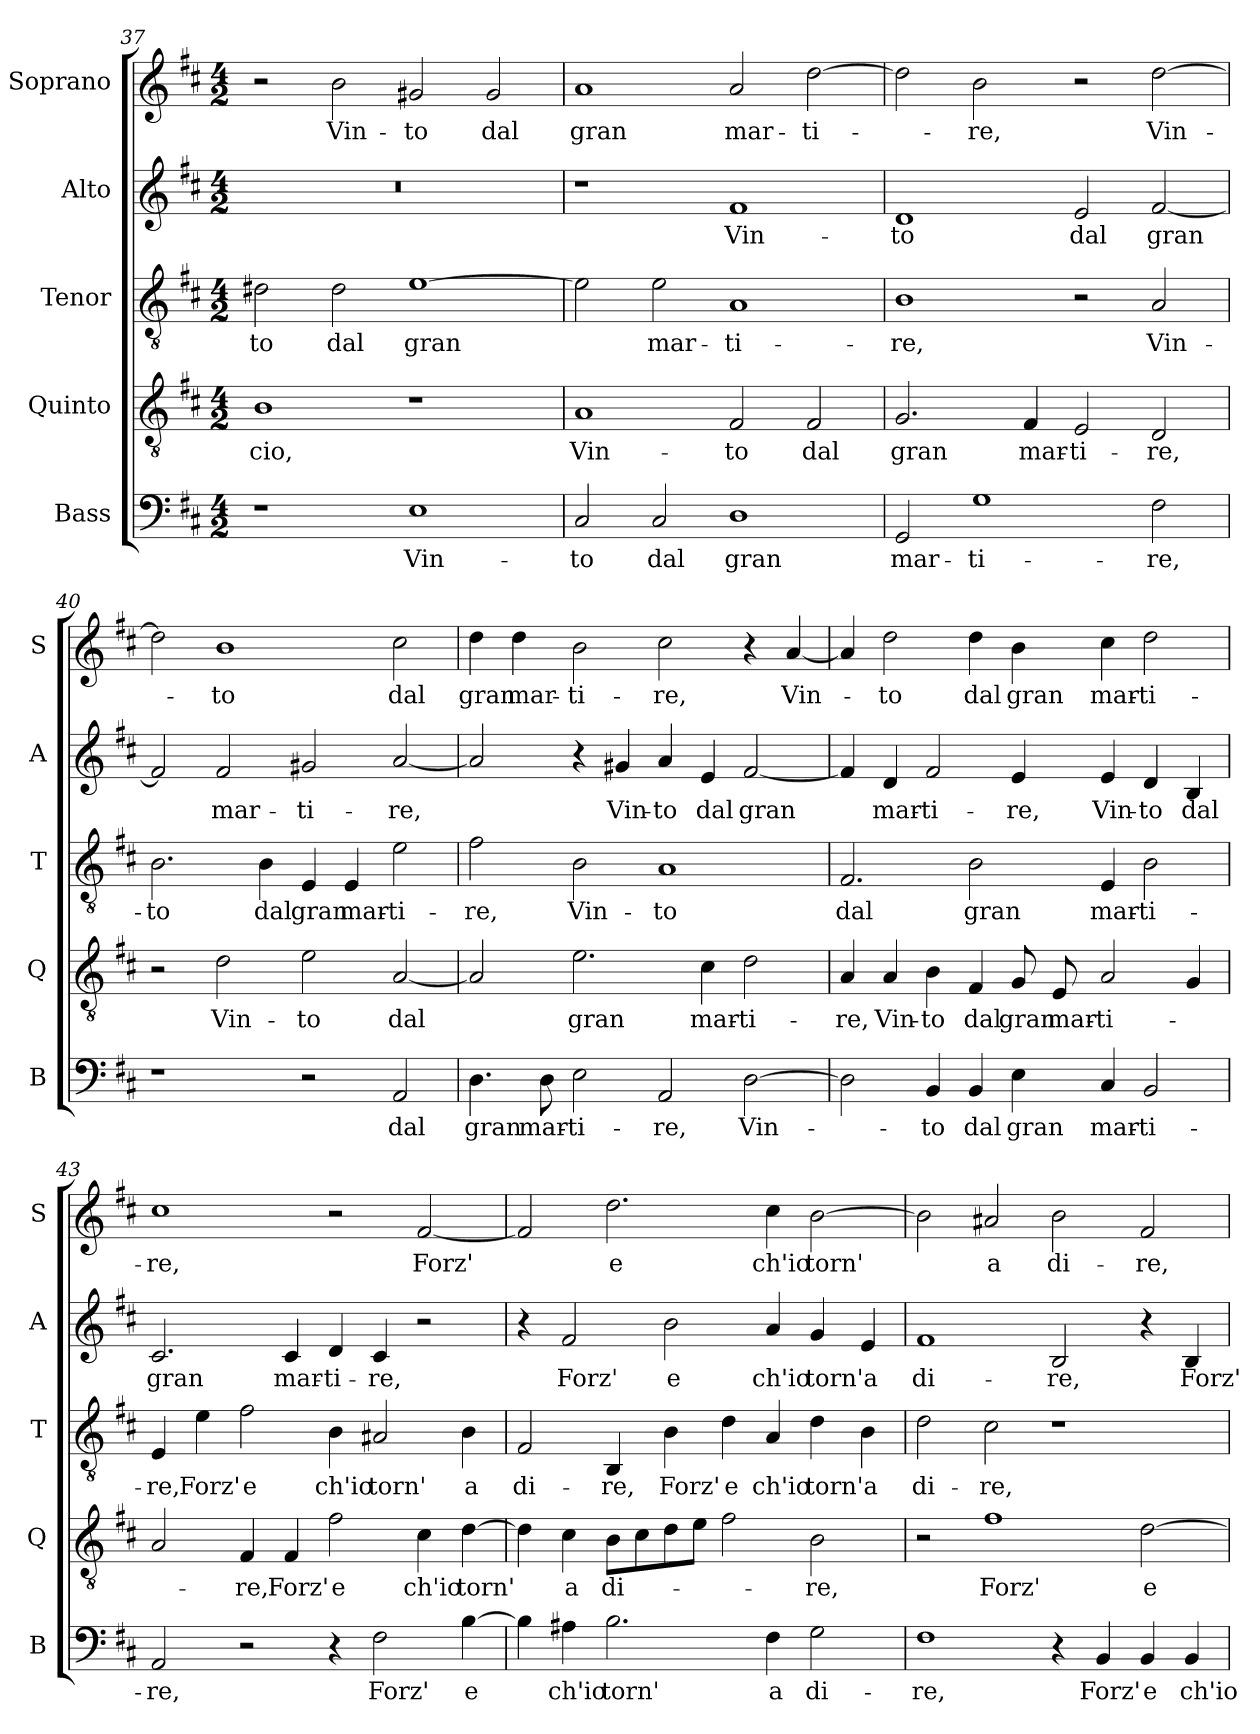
**kern	**text	**kern	**text	**kern	**text	**kern	**text	**kern	**text
*part5	*part5	*part4	*part4	*part3	*part3	*part2	*part2	*part1	*part1
*staff5	*staff5	*staff4	*staff4	*staff3	*staff3	*staff2	*staff2	*staff1	*staff1
*I"Bass	*	*I"Quinto	*	*I"Tenor	*	*I"Alto	*	*I"Soprano	*
*I'B	*	*I'Q	*	*I'T	*	*I'A	*	*I'S	*
*clefF4	*	*clefGv2	*	*clefGv2	*	*clefG2	*	*clefG2	*
*k[f#c#]	*	*k[f#c#]	*	*k[f#c#]	*	*k[f#c#]	*	*k[f#c#]	*
*D:	*	*D:	*	*D:	*	*D:	*	*D:	*
*M4/2	*	*M4/2	*	*M4/2	*	*M4/2	*	*M4/2	*
=37	=37	=37	=37	=37	=37	=37	=37	=37	=37
!	!	!	!LO:LY:b	!	!LO:LY:b	!	!	!	!
1r	.	1B	-cio,	2d#X\	-to	0r	.	2r	.
!	!	!	!	!	!LO:LY:b	!	!	!	!LO:LY:b
.	.	.	.	2d#\	dal	.	.	2b\	Vin-
!	!LO:LY:b	!	!	!	!LO:LY:b	!	!	!	!LO:LY:b
1E	Vin-	1r	.	[1e	gran	.	.	2g#X/	-to
!	!	!	!	!	!	!	!	!	!LO:LY:b
.	.	.	.	.	.	.	.	2g#/	dal
=38	=38	=38	=38	=38	=38	=38	=38	=38	=38
!	!LO:LY:b	!	!LO:LY:b	!	!	!	!	!	!LO:LY:b
2C#/	-to	1A	Vin-	2e\]	.	1r	.	1a	gran
!	!LO:LY:b	!	!	!	!LO:LY:b	!	!	!	!
2C#/	dal	.	.	2e\	mar-	.	.	.	.
!	!LO:LY:b	!	!LO:LY:b	!	!LO:LY:b	!	!LO:LY:b	!	!LO:LY:b
1D	gran	2F#/	-to	1A	-ti-	1f#	Vin-	2a/	mar-
!	!	!	!LO:LY:b	!	!	!	!	!	!LO:LY:b
.	.	2F#/	dal	.	.	.	.	[2dd\	-ti-
=39	=39	=39	=39	=39	=39	=39	=39	=39	=39
!	!LO:LY:b	!	!LO:LY:b	!	!LO:LY:b	!	!LO:LY:b	!	!
2GG/	mar-	2.G/	gran	1B	-re,	1d	-to	2dd\]	.
!	!LO:LY:b	!	!	!	!	!	!	!	!LO:LY:b
1G	-ti-	.	.	.	.	.	.	2b\	-re,
!	!	!	!LO:LY:b	!	!	!	!	!	!
.	.	4F#/	mar-	.	.	.	.	.	.
!	!	!	!LO:LY:b	!	!	!	!LO:LY:b	!	!
.	.	2E/	-ti-	2r	.	2e/	dal	2r	.
!	!LO:LY:b	!	!LO:LY:b	!	!LO:LY:b	!	!LO:LY:b	!	!LO:LY:b
2F#\	-re,	2D/	-re,	2A/	Vin-	[2f#/	gran	[2dd\	Vin-
!!LO:PB:g=z
=40	=40	=40	=40	=40	=40	=40	=40	=40	=40
!	!	!	!	!	!LO:LY:b	!	!	!	!
1r	.	2r	.	2.B\	-to	2f#/]	.	2dd\]	.
!	!	!	!LO:LY:b	!	!	!	!LO:LY:b	!	!LO:LY:b
.	.	2d\	Vin-	.	.	2f#/	mar-	1b	-to
!	!	!	!	!	!LO:LY:b	!	!	!	!
.	.	.	.	4B\	dal	.	.	.	.
!	!	!	!LO:LY:b	!	!LO:LY:b	!	!LO:LY:b	!	!
2r	.	2e\	-to	4E/	gran	2g#X/	-ti-	.	.
!	!	!	!	!	!LO:LY:b	!	!	!	!
.	.	.	.	4E/	mar-	.	.	.	.
!	!LO:LY:b	!	!LO:LY:b	!	!LO:LY:b	!	!LO:LY:b	!	!LO:LY:b
2AA/	dal	[2A/	dal	2e\	-ti-	[2a/	-re,	2cc#\	dal
=41	=41	=41	=41	=41	=41	=41	=41	=41	=41
!	!LO:LY:b	!	!	!	!LO:LY:b	!	!	!	!LO:LY:b
4.D\	gran	2A/]	.	2f#\	-re,	2a/]	.	4dd\	gran
!	!	!	!	!	!	!	!	!	!LO:LY:b
.	.	.	.	.	.	.	.	4dd\	mar-
!	!LO:LY:b	!	!	!	!	!	!	!	!
8D\	mar-	.	.	.	.	.	.	.	.
!	!LO:LY:b	!	!LO:LY:b	!	!LO:LY:b	!	!	!	!LO:LY:b
2E\	-ti-	2.e\	gran	2B\	Vin-	4r	.	2b\	-ti-
!	!	!	!	!	!	!	!LO:LY:b	!	!
.	.	.	.	.	.	4g#X/	Vin-	.	.
!	!LO:LY:b	!	!	!	!LO:LY:b	!	!LO:LY:b	!	!LO:LY:b
2AA/	-re,	.	.	1A	-to	4a/	-to	2cc#\	-re,
!	!	!	!LO:LY:b	!	!	!	!LO:LY:b	!	!
.	.	4c#\	mar-	.	.	4e/	dal	.	.
!	!LO:LY:b	!	!LO:LY:b	!	!	!	!LO:LY:b	!	!
[2D\	Vin-	2d\	-ti-	.	.	[2f#/	gran	4r	.
!	!	!	!	!	!	!	!	!	!LO:LY:b
.	.	.	.	.	.	.	.	[4a/	Vin-
=42	=42	=42	=42	=42	=42	=42	=42	=42	=42
!	!	!	!LO:LY:b	!	!LO:LY:b	!	!	!	!
2D\]	.	4A/	-re,	2.F#/	dal	4f#/]	.	4a/]	.
!	!	!	!LO:LY:b	!	!	!	!LO:LY:b	!	!LO:LY:b
.	.	4A/	Vin-	.	.	4d/	mar-	2dd\	-to
!	!LO:LY:b	!	!LO:LY:b	!	!	!	!LO:LY:b	!	!
4BB/	-to	4B\	-to	.	.	2f#/	-ti-	.	.
!	!LO:LY:b	!	!LO:LY:b	!	!LO:LY:b	!	!	!	!LO:LY:b
4BB/	dal	4F#/	dal	2B\	gran	.	.	4dd\	dal
!	!LO:LY:b	!	!LO:LY:b	!	!	!	!LO:LY:b	!	!LO:LY:b
4E\	gran	8G/	gran	.	.	4e/	-re,	4b\	gran
!	!	!	!LO:LY:b	!	!	!	!	!	!
.	.	8E/	mar-	.	.	.	.	.	.
!	!LO:LY:b	!	!LO:LY:b	!	!LO:LY:b	!	!LO:LY:b	!	!LO:LY:b
4C#/	mar-	2A/	-ti-	4E/	mar-	4e/	Vin-	4cc#\	mar-
!	!LO:LY:b	!	!	!	!LO:LY:b	!	!LO:LY:b	!	!LO:LY:b
2BB/	-ti-	.	.	2B\	-ti-	4d/	-to	2dd\	-ti-
!	!	!	!	!	!	!	!LO:LY:b	!	!
.	.	4G/	.	.	.	4B/	dal	.	.
!!LO:LB:g=z
=43	=43	=43	=43	=43	=43	=43	=43	=43	=43
!	!LO:LY:b	!	!	!	!LO:LY:b	!	!LO:LY:b	!	!LO:LY:b
2AA/	-re,	2A/	.	4E/	-re,	2.c#/	gran	1cc#	-re,
!	!	!	!	!	!LO:LY:b	!	!	!	!
.	.	.	.	4e\	Forz'	.	.	.	.
!	!	!	!LO:LY:b	!	!LO:LY:b	!	!	!	!
2r	.	4F#/	-re,	2f#\	e	.	.	.	.
!	!	!	!LO:LY:b	!	!	!	!LO:LY:b	!	!
.	.	4F#/	Forz'	.	.	4c#/	mar-	.	.
!	!	!	!LO:LY:b	!	!LO:LY:b	!	!LO:LY:b	!	!
4r	.	2f#\	e	4B\	ch'io	4d/	-ti-	2r	.
!	!LO:LY:b	!	!	!	!LO:LY:b	!	!LO:LY:b	!	!
2F#\	Forz'	.	.	2A#X/	torn'	4c#/	-re,	.	.
!	!	!	!LO:LY:b	!	!	!	!	!	!LO:LY:b
.	.	4c#\	ch'io	.	.	2r	.	[2f#/	Forz'
!	!LO:LY:b	!	!LO:LY:b	!	!LO:LY:b	!	!	!	!
[4B\	e	[4d\	torn'	4B\	a	.	.	.	.
=44	=44	=44	=44	=44	=44	=44	=44	=44	=44
!	!	!	!	!	!LO:LY:b	!	!	!	!
4B\]	.	4d\]	.	2F#/	di-	4r	.	2f#/]	.
!	!LO:LY:b	!	!LO:LY:b	!	!	!	!LO:LY:b	!	!
4A#X\	ch'io	4c#\	a	.	.	2f#/	Forz'	.	.
!	!LO:LY:b	!	!LO:LY:b	!	!LO:LY:b	!	!	!	!LO:LY:b
2.B\	torn'	8B\L	di-	4BB/	-re,	.	.	2.dd\	e
.	.	8c#\	.	.	.	.	.	.	.
!	!	!	!	!	!LO:LY:b	!	!LO:LY:b	!	!
.	.	8d\	.	4B\	Forz'	2b\	e	.	.
.	.	8e\J	.	.	.	.	.	.	.
!	!	!	!	!	!LO:LY:b	!	!	!	!
.	.	2f#\	.	4d\	e	.	.	.	.
!	!LO:LY:b	!	!	!	!LO:LY:b	!	!LO:LY:b	!	!LO:LY:b
4F#\	a	.	.	4A/	ch'io	4a/	ch'io	4cc#\	ch'io
!	!LO:LY:b	!	!LO:LY:b	!	!LO:LY:b	!	!LO:LY:b	!	!LO:LY:b
2G\	di-	2B\	-re,	4d\	torn'	4g/	torn'	[2b\	torn'
!	!	!	!	!	!LO:LY:b	!	!LO:LY:b	!	!
.	.	.	.	4B\	a	4e/	a	.	.
=45	=45	=45	=45	=45	=45	=45	=45	=45	=45
!	!LO:LY:b	!	!	!	!LO:LY:b	!	!LO:LY:b	!	!
1F#	-re,	2r	.	2d\	di-	1f#	di-	2b\]	.
!	!	!	!LO:LY:b	!	!LO:LY:b	!	!	!	!LO:LY:b
.	.	1f#	Forz'	2c#\	-re,	.	.	2a#X/	a
!	!	!	!	!	!	!	!LO:LY:b	!	!LO:LY:b
4r	.	.	.	1r	.	2B/	-re,	2b\	di-
!	!LO:LY:b	!	!	!	!	!	!	!	!
4BB/	Forz'	.	.	.	.	.	.	.	.
!	!LO:LY:b	!	!LO:LY:b	!	!	!	!	!	!LO:LY:b
4BB/	e	[2d\	e	.	.	4r	.	2f#/	-re,
!	!LO:LY:b	!	!	!	!	!	!LO:LY:b	!	!
4BB/	ch'io	.	.	.	.	4B/	Forz'	.	.
=	=	=	=	=	=	=	=	=	=
*-	*-	*-	*-	*-	*-	*-	*-	*-	*-
